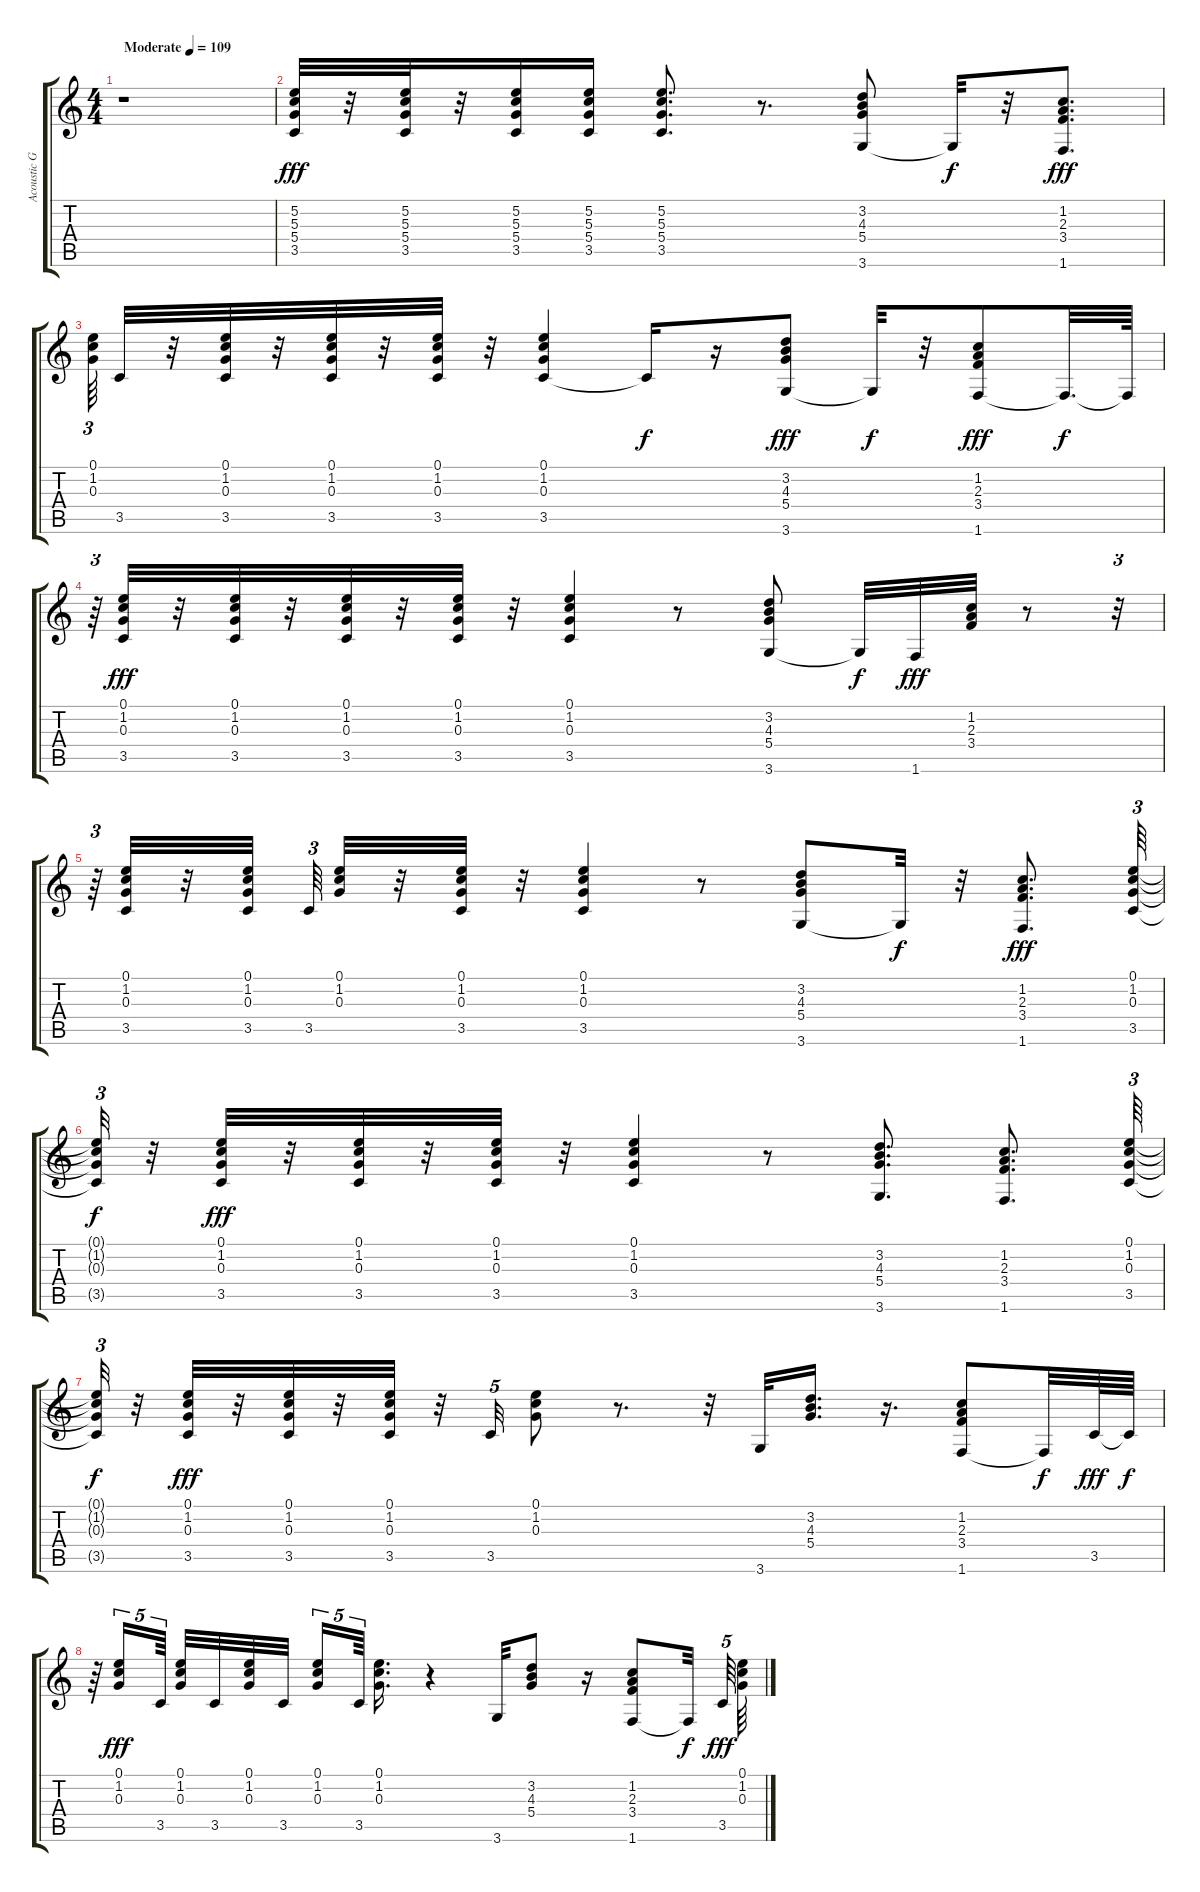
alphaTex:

\track ("Acoustic Guitar" "Acoustic G") {instrument acousticguitarsteel}
\staff {score tabs}
\tuning (E4 B3 G3 D3 A2 E2) {hide}
\ts (4 4)
\tempo (109 "Moderate")
\clef g2
\ks c
r.1{dy fff instrument acousticguitarsteel} |
(5.2 5.3 5.4 3.5).32 r.32 (5.2 5.3 5.4 3.5).32 r.32 (5.2 5.3 5.4 3.5).16 (5.2 5.3 5.4 3.5).16 (5.2 5.3 5.4 3.5).8{d} r.8{d} (3.2 4.3 5.4 3.6).8 3.6{t}.32{dy f} r.32 (1.2 2.3 3.4 1.6).8{d dy fff} |
(0.1 1.2 0.3).64{tu (3 2)} 3.5.32 r.32 (0.1 1.2 0.3 3.5).32 r.32 (0.1 1.2 0.3 3.5).32 r.32 (0.1 1.2 0.3 3.5).32 r.32 (0.1 1.2 0.3 3.5).4 3.5{t}.16{dy f} r.16 (3.2 4.3 5.4 3.6).8{dy fff} 3.6{t}.32{dy f} r.32 (1.2 2.3 3.4 1.6).8{dy fff} 1.6{t}.32{d dy f} 1.6{t}.64 |
r.64{tu (3 2)} (0.1 1.2 0.3 3.5).32{dy fff} r.32 (0.1 1.2 0.3 3.5).32 r.32 (0.1 1.2 0.3 3.5).32 r.32 (0.1 1.2 0.3 3.5).32 r.32 (0.1 1.2 0.3 3.5).4 r.8 (3.2 4.3 5.4 3.6).8 3.6{t}.32{dy f} 1.6.32{dy fff} (1.2 2.3 3.4).32 r.8 r.32{tu (3 2)} |
r.64{tu (3 2)} (0.1 1.2 0.3 3.5).32 r.32 (0.1 1.2 0.3 3.5).32{beam splitsecondary} 3.5.64{tu (3 2)} (0.1 1.2 0.3).32 r.32 (0.1 1.2 0.3 3.5).32 r.32 (0.1 1.2 0.3 3.5).4 r.8 (3.2 4.3 5.4 3.6).8 3.6{t}.32{dy f} r.32 (1.2 2.3 3.4 1.6).8{d dy fff} (0.1 1.2 0.3 3.5).64{tu (3 2)} |
(0.1{t} 1.2{t} 0.3{t} 3.5{t}).32{tu (3 2) dy f} r.32 (0.1 1.2 0.3 3.5).32{dy fff} r.32 (0.1 1.2 0.3 3.5).32 r.32 (0.1 1.2 0.3 3.5).32 r.32 (0.1 1.2 0.3 3.5).4 r.8 (3.2 4.3 5.4 3.6).8{d} (1.2 2.3 3.4 1.6).8{d} (0.1 1.2 0.3 3.5).64{tu (3 2)} |
(0.1{t} 1.2{t} 0.3{t} 3.5{t}).32{tu (3 2) dy f} r.32 (0.1 1.2 0.3 3.5).32{dy fff} r.32 (0.1 1.2 0.3 3.5).32 r.32 (0.1 1.2 0.3 3.5).32 r.32 3.5.32{tu (5 4)} (0.1 1.2 0.3).8 r.8{d} r.32 3.6.32 (3.2 4.3 5.4).16{d} r.16{d} (1.2 2.3 3.4 1.6).8 1.6{t}.32{dy f} 3.5.64{dy fff} 3.5{t}.64{dy f} |
r.64 (0.1 1.2 0.3).16{tu (5 4) dy fff} 3.5.64{tu (5 4) beam splitsecondary} (0.1 1.2 0.3).32 3.5.32 (0.1 1.2 0.3).32 3.5.32{beam splitsecondary} (0.1 1.2 0.3).16{tu (5 4)} 3.5.64{tu (5 4)} (0.1 1.2 0.3).16{d} r.4 3.6.32 (3.2 4.3 5.4).8 r.16 (1.2 2.3 3.4 1.6).8 1.6{t}.32{dy f beam splitsecondary} 3.5.64{tu (5 4) dy fff} (0.1 1.2 0.3).64
